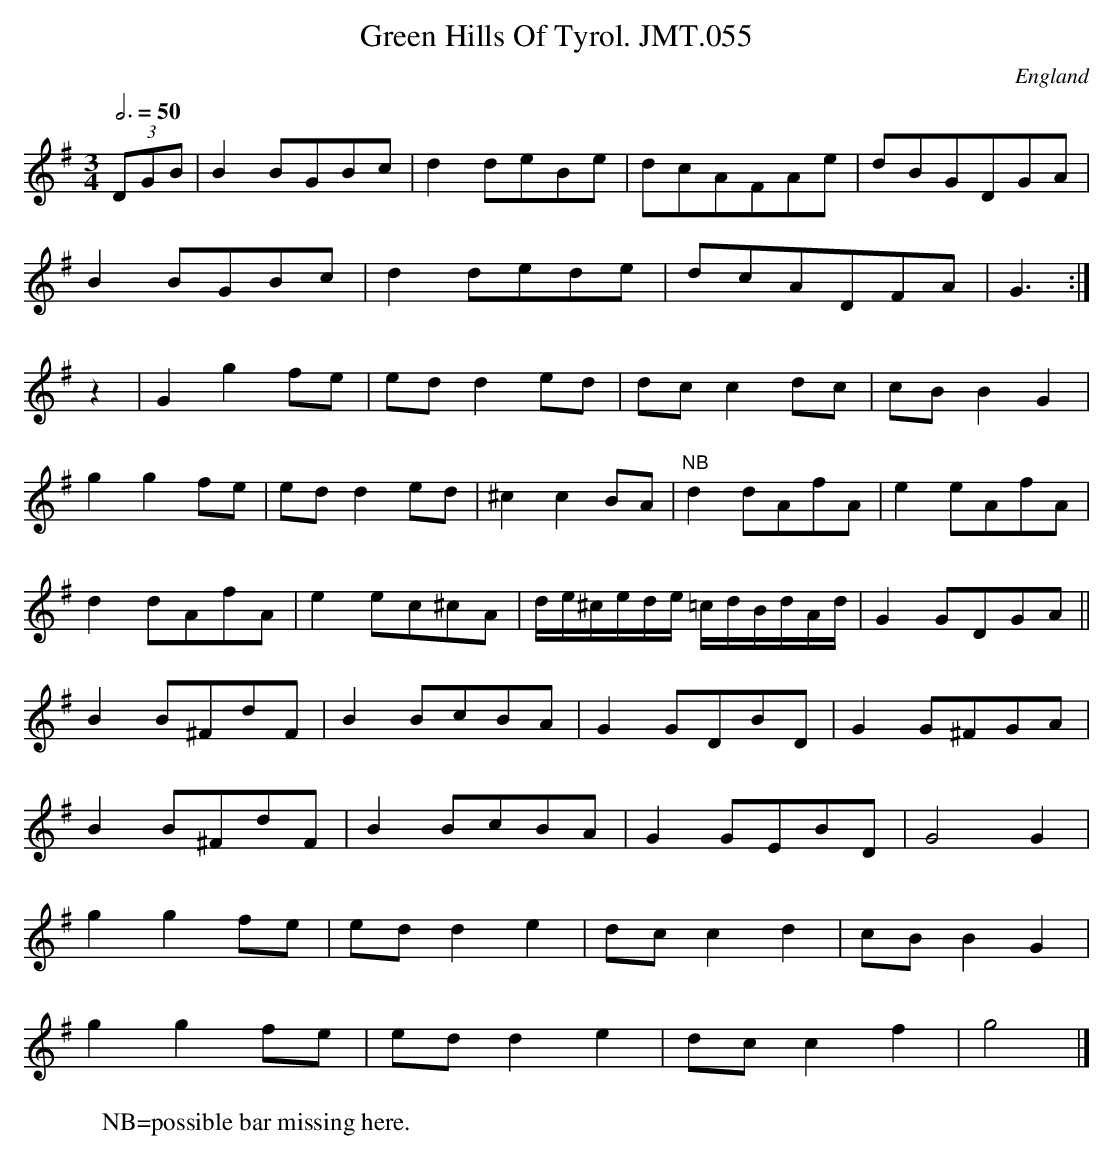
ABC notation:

X:1
T:Green Hills Of Tyrol. JMT.055
L:1/8
M:3/4
O:England
Q:3/4=50
K:G
(3DGB|B2BGBc|d2deBe|dcAFAe|dBGDGA|!
B2BGBc|d2dede|dcADFA|G3:|!
z2|G2g2fe|edd2ed|dcc2dc|cBB2G2|!
g2g2fe|edd2ed|^c2c2BA|"NB"d2dAfA|e2eAfA|!
d2dAfA|e2ec^cA|d/e/^c/e/d/e/ =c/d/B/d/A/d/|\
G2GDGA||!
B2B^FdF|B2BcBA|G2GDBD|G2G^FGA|!
B2B^FdF|B2BcBA|G2GEBD|G4G2|!
g2g2fe|edd2e2|dcc2d2|cBB2G2|!
g2g2fe|edd2e2|dcc2f2|g4|]
W:NB=possible bar missing here.
